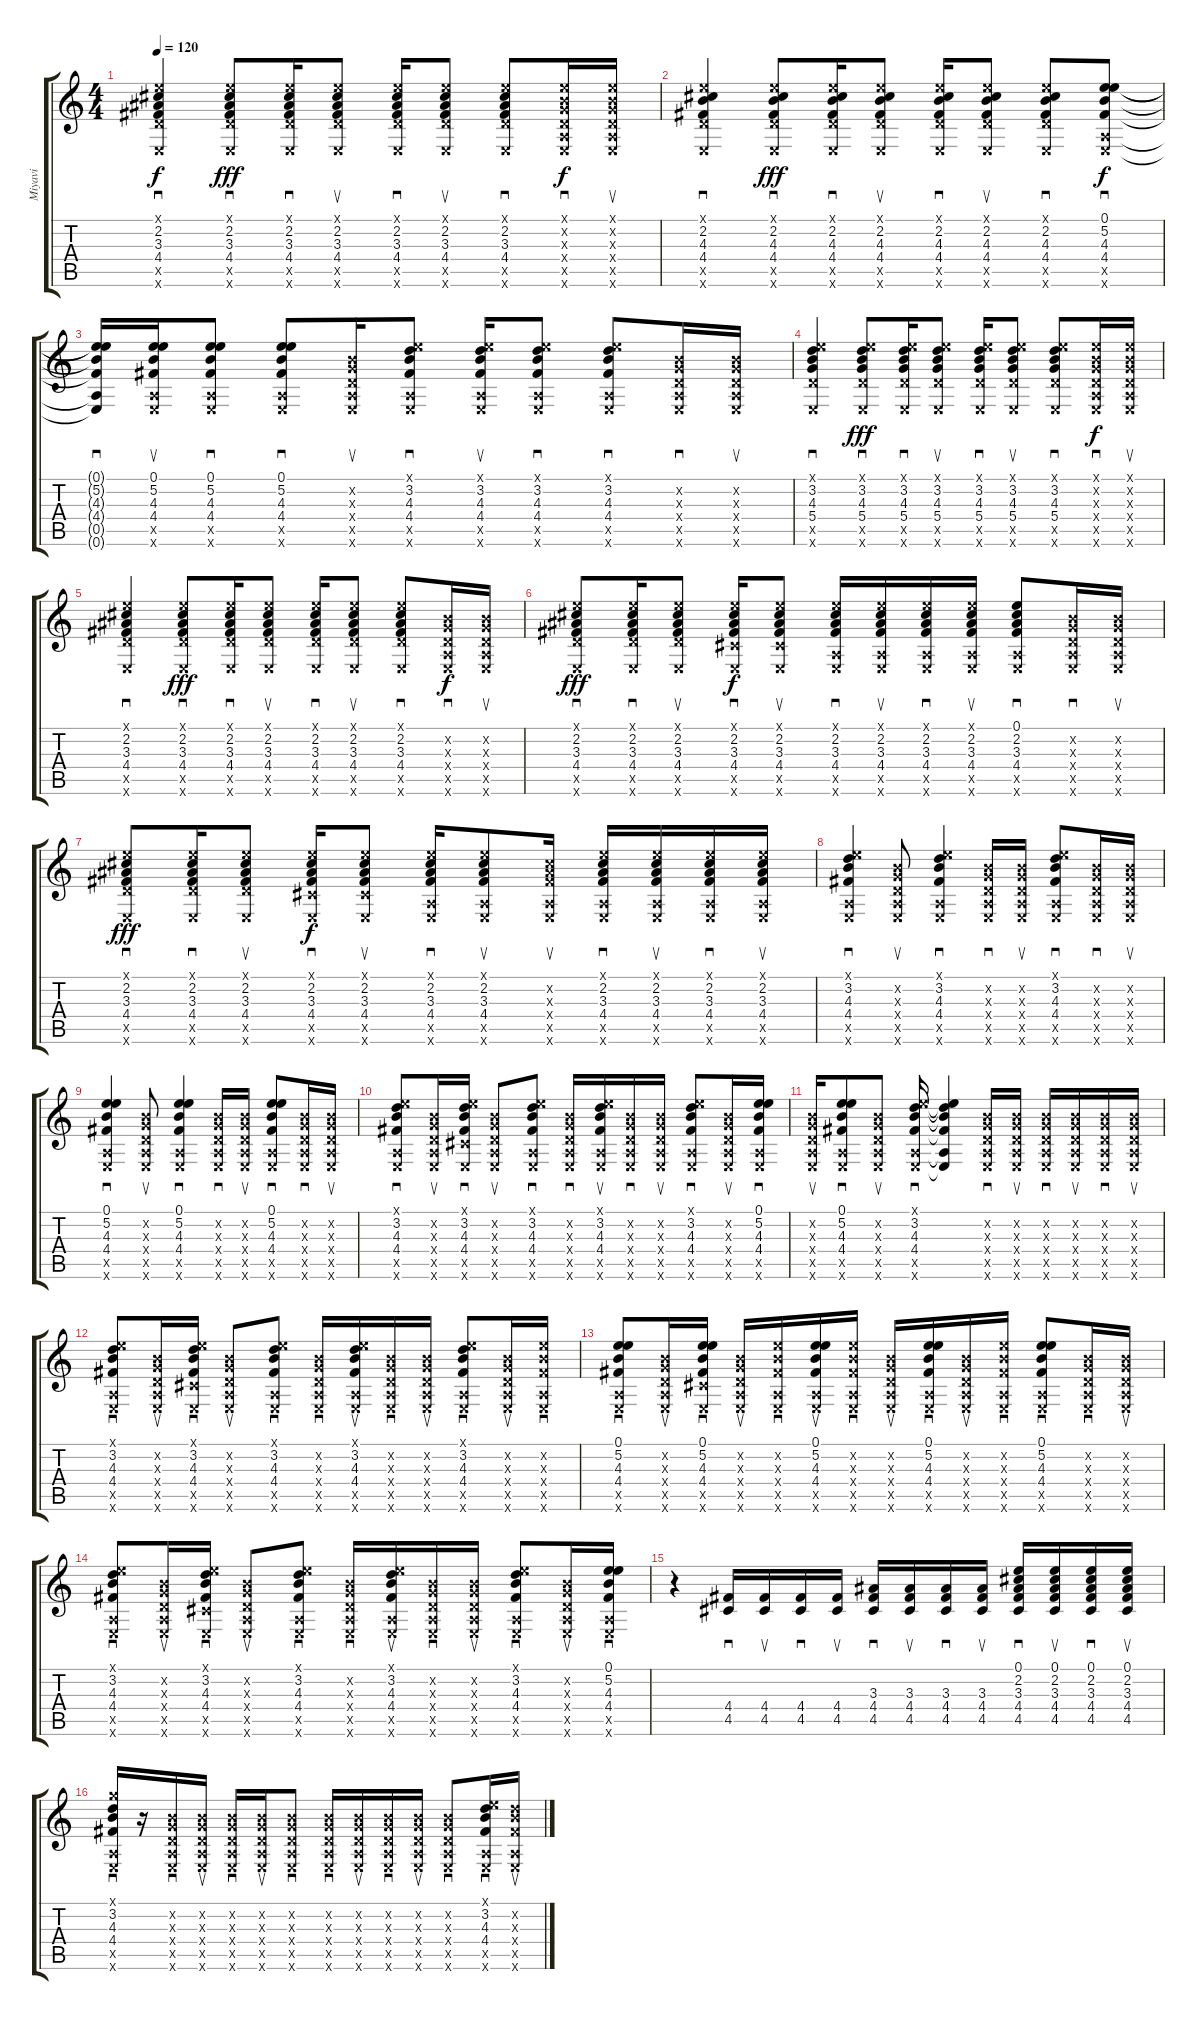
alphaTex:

\track ("Miyavi" "Miyavi") {instrument acousticguitarsteel}
\staff {score tabs}
\tuning (E4 B3 G3 D3 A2 E2) {hide}
\ts (4 4)
\tempo 120
\clef g2
\ks c
(0.1{x} 2.2 3.3 4.4 5.5{x} 0.6{x}).4{sd dy f} (0.1{x} 2.2 3.3 4.4 5.5{x} 0.6{x}).8{sd dy fff} (0.1{x} 2.2 3.3 4.4 5.5{x} 0.6{x}).16{sd} (0.1{x} 2.2 3.3 4.4 5.5{x} 0.6{x}).8{su} (0.1{x} 2.2 3.3 4.4 5.5{x} 0.6{x}).16{sd} (0.1{x} 2.2 3.3 4.4 5.5{x} 0.6{x}).8{su} (0.1{x} 2.2 3.3 4.4 5.5{x} 0.6{x}).8{sd} (0.1{x} 0.2{x} 0.3{x} 0.4{x} 0.5{x} 0.6{x}).16{sd dy f} (0.1{x} 0.2{x} 0.3{x} 0.4{x} 0.5{x} 0.6{x}).16{su} |
(0.1{x} 2.2 4.3 4.4 5.5{x} 0.6{x}).4{sd} (0.1{x} 2.2 4.3 4.4 5.5{x} 0.6{x}).8{sd dy fff} (0.1{x} 2.2 4.3 4.4 5.5{x} 0.6{x}).16{sd} (0.1{x} 2.2 4.3 4.4 5.5{x} 0.6{x}).8{su} (0.1{x} 2.2 4.3 4.4 5.5{x} 0.6{x}).16{sd} (0.1{x} 2.2 4.3 4.4 5.5{x} 0.6{x}).8{su} (0.1{x} 2.2 4.3 4.4 5.5{x} 0.6{x}).8{sd} (0.1 5.2 4.3 4.4 0.5{x} 0.6{x}).8{sd dy f} |
(0.1{t} 5.2{t} 4.3{t} 4.4{t} 0.5{t} 0.6{t}).16{sd} (0.1 5.2 4.3 4.4 0.5{x} 0.6{x}).16{su} (0.1 5.2 4.3 4.4 0.5{x} 0.6{x}).8{sd} (0.1 5.2 4.3 4.4 0.5{x} 0.6{x}).8{sd} (0.2{x} 0.3{x} 0.4{x} 0.5{x} 0.6{x}).16{su} (0.1{x} 3.2 4.3 4.4 0.5{x} 0.6{x}).8{sd} (0.1{x} 3.2 4.3 4.4 0.5{x} 0.6{x}).16{su} (0.1{x} 3.2 4.3 4.4 0.5{x} 0.6{x}).8{sd} (0.1{x} 3.2 4.3 4.4 0.5{x} 0.6{x}).8{sd} (0.2{x} 0.3{x} 0.4{x} 0.5{x} 0.6{x}).16{sd} (0.2{x} 0.3{x} 0.4{x} 0.5{x} 0.6{x}).16{su} |
(0.1{x} 3.2 4.3 5.4 5.5{x} 0.6{x}).4{sd} (0.1{x} 3.2 4.3 5.4 5.5{x} 0.6{x}).8{sd dy fff} (0.1{x} 3.2 4.3 5.4 5.5{x} 0.6{x}).16{sd} (0.1{x} 3.2 4.3 5.4 5.5{x} 0.6{x}).8{su} (0.1{x} 3.2 4.3 5.4 5.5{x} 0.6{x}).16{sd} (0.1{x} 3.2 4.3 5.4 5.5{x} 0.6{x}).8{su} (0.1{x} 3.2 4.3 5.4 5.5{x} 0.6{x}).8{sd} (0.1{x} 0.2{x} 0.3{x} 0.4{x} 0.5{x} 0.6{x}).16{sd dy f} (0.1{x} 0.2{x} 0.3{x} 0.4{x} 0.5{x} 0.6{x}).16{su} |
(0.1{x} 2.2 3.3 4.4 5.5{x} 0.6{x}).4{sd} (0.1{x} 2.2 3.3 4.4 5.5{x} 0.6{x}).8{sd dy fff} (0.1{x} 2.2 3.3 4.4 5.5{x} 0.6{x}).16{sd} (0.1{x} 2.2 3.3 4.4 5.5{x} 0.6{x}).8{su} (0.1{x} 2.2 3.3 4.4 5.5{x} 0.6{x}).16{sd} (0.1{x} 2.2 3.3 4.4 5.5{x} 0.6{x}).8{su} (0.1{x} 2.2 3.3 4.4 5.5{x} 0.6{x}).8{sd} (0.2{x} 0.3{x} 0.4{x} 0.5{x} 0.6{x}).16{sd dy f} (0.2{x} 0.3{x} 0.4{x} 0.5{x} 0.6{x}).16{su} |
(0.1{x} 2.2 3.3 4.4 5.5{x} 0.6{x}).8{sd dy fff} (0.1{x} 2.2 3.3 4.4 5.5{x} 0.6{x}).16{sd} (0.1{x} 2.2 3.3 4.4 5.5{x} 0.6{x}).8{su} (0.1{x} 2.2 3.3 4.4 4.5{x} 0.6{x}).16{sd dy f} (0.1{x} 2.2 3.3 4.4 4.5{x} 0.6{x}).8{su} (0.1{x} 2.2 3.3 4.4 0.5{x} 0.6{x}).16{sd} (0.1{x} 2.2 3.3 4.4 0.5{x} 0.6{x}).16{su} (0.1{x} 2.2 3.3 4.4 0.5{x} 0.6{x}).16{sd} (0.1{x} 2.2 3.3 4.4 0.5{x} 0.6{x}).16{su} (0.1 2.2 3.3 4.4 0.5{x} 0.6{x}).8{sd} (0.2{x} 0.3{x} 0.4{x} 0.5{x} 0.6{x}).16{sd} (0.2{x} 0.3{x} 0.4{x} 0.5{x} 0.6{x}).16{su} |
(0.1{x} 2.2 3.3 4.4 5.5{x} 0.6{x}).8{sd dy fff} (0.1{x} 2.2 3.3 4.4 5.5{x} 0.6{x}).16{sd} (0.1{x} 2.2 3.3 4.4 5.5{x} 0.6{x}).8{su} (0.1{x} 2.2 3.3 4.4 4.5{x} 0.6{x}).16{sd dy f} (0.1{x} 2.2 3.3 4.4 4.5{x} 0.6{x}).8{su} (0.1{x} 2.2 3.3 4.4 0.5{x} 0.6{x}).16{sd} (0.1{x} 2.2 3.3 4.4 0.5{x} 0.6{x}).8{su} (2.2{x} 3.3{x} 4.4{x} 0.5{x} 0.6{x}).16{su} (0.1{x} 2.2 3.3 4.4 0.5{x} 0.6{x}).16{sd} (0.1{x} 2.2 3.3 4.4 0.5{x} 0.6{x}).16{su} (0.1{x} 2.2 3.3 4.4 0.5{x} 0.6{x}).16{sd} (0.1{x} 2.2 3.3 4.4 0.5{x} 0.6{x}).16{su} |
(0.1{x} 3.2 4.3 4.4 0.5{x} 0.6{x}).4{sd} (0.2{x} 0.3{x} 0.4{x} 0.5{x} 0.6{x}).8{su} (0.1{x} 3.2 4.3 4.4 0.5{x} 0.6{x}).4{sd} (0.2{x} 0.3{x} 0.4{x} 0.5{x} 0.6{x}).16{sd} (0.2{x} 0.3{x} 0.4{x} 0.5{x} 0.6{x}).16{su} (0.1{x} 3.2 4.3 4.4 0.5{x} 0.6{x}).8{sd} (0.2{x} 0.3{x} 0.4{x} 0.5{x} 0.6{x}).16{sd} (0.2{x} 0.3{x} 0.4{x} 0.5{x} 0.6{x}).16{su} |
(0.1 5.2 4.3 4.4 0.5{x} 0.6{x}).4{sd} (0.2{x} 0.3{x} 0.4{x} 0.5{x} 0.6{x}).8{su} (0.1 5.2 4.3 4.4 0.5{x} 0.6{x}).4{sd} (0.2{x} 0.3{x} 0.4{x} 0.5{x} 0.6{x}).16{sd} (0.2{x} 0.3{x} 0.4{x} 0.5{x} 0.6{x}).16{su} (0.1 5.2 4.3 4.4 0.5{x} 0.6{x}).8{sd} (0.2{x} 0.3{x} 0.4{x} 0.5{x} 0.6{x}).16{sd} (0.2{x} 0.3{x} 0.4{x} 0.5{x} 0.6{x}).16{su} |
(0.1{x} 3.2 4.3 4.4 0.5{x} 0.6{x}).8{sd} (0.2{x} 0.3{x} 0.4{x} 0.5{x} 0.6{x}).16{su} (0.1{x} 3.2 4.3 4.4 4.5{x} 0.6{x}).16{sd} (0.2{x} 0.3{x} 0.4{x} 0.5{x} 0.6{x}).8{su} (0.1{x} 3.2 4.3 4.4 0.5{x} 0.6{x}).8{sd} (0.2{x} 0.3{x} 0.4{x} 0.5{x} 0.6{x}).16{sd} (0.1{x} 3.2 4.3 4.4 0.5{x} 0.6{x}).16{su} (0.2{x} 0.3{x} 0.4{x} 0.5{x} 0.6{x}).16{sd} (0.2{x} 0.3{x} 0.4{x} 0.5{x} 0.6{x}).16{su} (0.1{x} 3.2 4.3 4.4 0.5{x} 0.6{x}).8{sd} (0.2{x} 0.3{x} 0.4{x} 0.5{x} 0.6{x}).16{su} (0.1 5.2 4.3 4.4 0.5{x} 0.6{x}).16{sd} |
(0.2{x} 0.3{x} 0.4{x} 0.5{x} 0.6{x}).16{su} (0.1 5.2 4.3 4.4 0.5{x} 0.6{x}).8{sd} (0.2{x} 0.3{x} 0.4{x} 0.5{x} 0.6{x}).8{su} (0.1{x} 3.2 4.3 4.4 0.5{x} 0.6{x}).16{sd} (0.1{t} 3.2{t} 4.3{t} 4.4{t} 0.5{t} 0.6{t}).4 (0.2{x} 0.3{x} 0.4{x} 0.5{x} 0.6{x}).16{sd} (0.2{x} 0.3{x} 0.4{x} 0.5{x} 0.6{x}).16{su} (0.2{x} 0.3{x} 0.4{x} 0.5{x} 0.6{x}).16{sd} (0.2{x} 0.3{x} 0.4{x} 0.5{x} 0.6{x}).16{su} (0.2{x} 0.3{x} 0.4{x} 0.5{x} 0.6{x}).16{sd} (0.2{x} 0.3{x} 0.4{x} 0.5{x} 0.6{x}).16{su} |
(0.1{x} 3.2 4.3 4.4 0.5{x} 0.6{x}).8{sd} (0.2{x} 0.3{x} 0.4{x} 0.5{x} 0.6{x}).16{su} (0.1{x} 3.2 4.3 4.4 4.5{x} 0.6{x}).16{sd} (0.2{x} 0.3{x} 0.4{x} 0.5{x} 0.6{x}).8{su} (0.1{x} 3.2 4.3 4.4 0.5{x} 0.6{x}).8{sd} (0.2{x} 0.3{x} 0.4{x} 0.5{x} 0.6{x}).16{sd} (0.1{x} 3.2 4.3 4.4 0.5{x} 0.6{x}).16{su} (0.2{x} 0.3{x} 0.4{x} 0.5{x} 0.6{x}).16{sd} (0.2{x} 0.3{x} 0.4{x} 0.5{x} 0.6{x}).16{su} (0.1{x} 3.2 4.3 4.4 0.5{x} 0.6{x}).8{sd} (0.2{x} 0.3{x} 0.4{x} 0.5{x} 0.6{x}).16{su} (5.2{x} 4.3{x} 4.4{x} 0.5{x} 0.6{x}).16{sd} |
(0.1 5.2 4.3 4.4 0.5{x} 0.6{x}).8{sd} (0.2{x} 0.3{x} 0.4{x} 0.5{x} 0.6{x}).16{su} (0.1 5.2 4.3 4.4 4.5{x} 0.6{x}).16{sd} (0.2{x} 0.3{x} 0.4{x} 0.5{x} 0.6{x}).16{su} (5.2{x} 4.3{x} 4.4{x} 0.5{x} 0.6{x}).16{sd} (0.1 5.2 4.3 4.4 0.5{x} 0.6{x}).16{su} (5.2{x} 4.3{x} 4.4{x} 0.5{x} 0.6{x}).16{sd} (0.2{x} 0.3{x} 0.4{x} 0.5{x} 0.6{x}).16{su} (0.1 5.2 4.3 4.4 0.5{x} 0.6{x}).16{sd} (0.2{x} 0.3{x} 0.4{x} 0.5{x} 0.6{x}).16{su} (5.2{x} 4.3{x} 4.4{x} 0.5{x} 0.6{x}).16{sd} (0.1 5.2 4.3 4.4 0.5{x} 0.6{x}).8{sd} (0.2{x} 0.3{x} 0.4{x} 0.5{x} 0.6{x}).16{sd} (0.2{x} 0.3{x} 0.4{x} 0.5{x} 0.6{x}).16{su} |
(0.1{x} 3.2 4.3 4.4 0.5{x} 0.6{x}).8{sd} (0.2{x} 0.3{x} 0.4{x} 0.5{x} 0.6{x}).16{su} (0.1{x} 3.2 4.3 4.4 4.5{x} 0.6{x}).16{sd} (0.2{x} 0.3{x} 0.4{x} 0.5{x} 0.6{x}).8{su} (0.1{x} 3.2 4.3 4.4 0.5{x} 0.6{x}).8{sd} (0.2{x} 0.3{x} 0.4{x} 0.5{x} 0.6{x}).16{sd} (0.1{x} 3.2 4.3 4.4 0.5{x} 0.6{x}).16{su} (0.2{x} 0.3{x} 0.4{x} 0.5{x} 0.6{x}).16{sd} (0.2{x} 0.3{x} 0.4{x} 0.5{x} 0.6{x}).16{su} (0.1{x} 3.2 4.3 4.4 0.5{x} 0.6{x}).8{sd} (0.2{x} 0.3{x} 0.4{x} 0.5{x} 0.6{x}).16{su} (0.1 5.2 4.3 4.4 0.5{x} 0.6{x}).16{sd} |
r.4 (4.4 4.5).16{sd} (4.4 4.5).16{su} (4.4 4.5).16{sd} (4.4 4.5).16{su} (3.3 4.4 4.5).16{sd} (3.3 4.4 4.5).16{su} (3.3 4.4 4.5).16{sd} (3.3 4.4 4.5).16{su} (0.1 2.2 3.3 4.4 4.5).16{sd} (0.1 2.2 3.3 4.4 4.5).16{su} (0.1 2.2 3.3 4.4 4.5).16{sd} (0.1 2.2 3.3 4.4 4.5).16{su} |
(3.1{x} 3.2 4.3 4.4 0.5{x} 0.6{x}).16{sd} r.16 (0.2{x} 0.3{x} 0.4{x} 0.5{x} 0.6{x}).16{sd} (0.2{x} 0.3{x} 0.4{x} 0.5{x} 0.6{x}).16{su} (0.2{x} 0.3{x} 0.4{x} 0.5{x} 0.6{x}).16{sd} (0.2{x} 0.3{x} 0.4{x} 0.5{x} 0.6{x}).16{su} (0.2{x} 0.3{x} 0.4{x} 0.5{x} 0.6{x}).8{sd} (0.2{x} 0.3{x} 0.4{x} 0.5{x} 0.6{x}).16{sd} (0.2{x} 0.3{x} 0.4{x} 0.5{x} 0.6{x}).16{su} (0.2{x} 0.3{x} 0.4{x} 0.5{x} 0.6{x}).16{sd} (0.2{x} 0.3{x} 0.4{x} 0.5{x} 0.6{x}).16{su} (0.2{x} 0.3{x} 0.4{x} 0.5{x} 0.6{x}).8{sd} (0.1{x} 3.2 4.3 4.4 0.5{x} 0.6{x}).16{sd} (3.2{x} 4.3{x} 4.4{x} 0.5{x} 0.6{x}).16{su}
